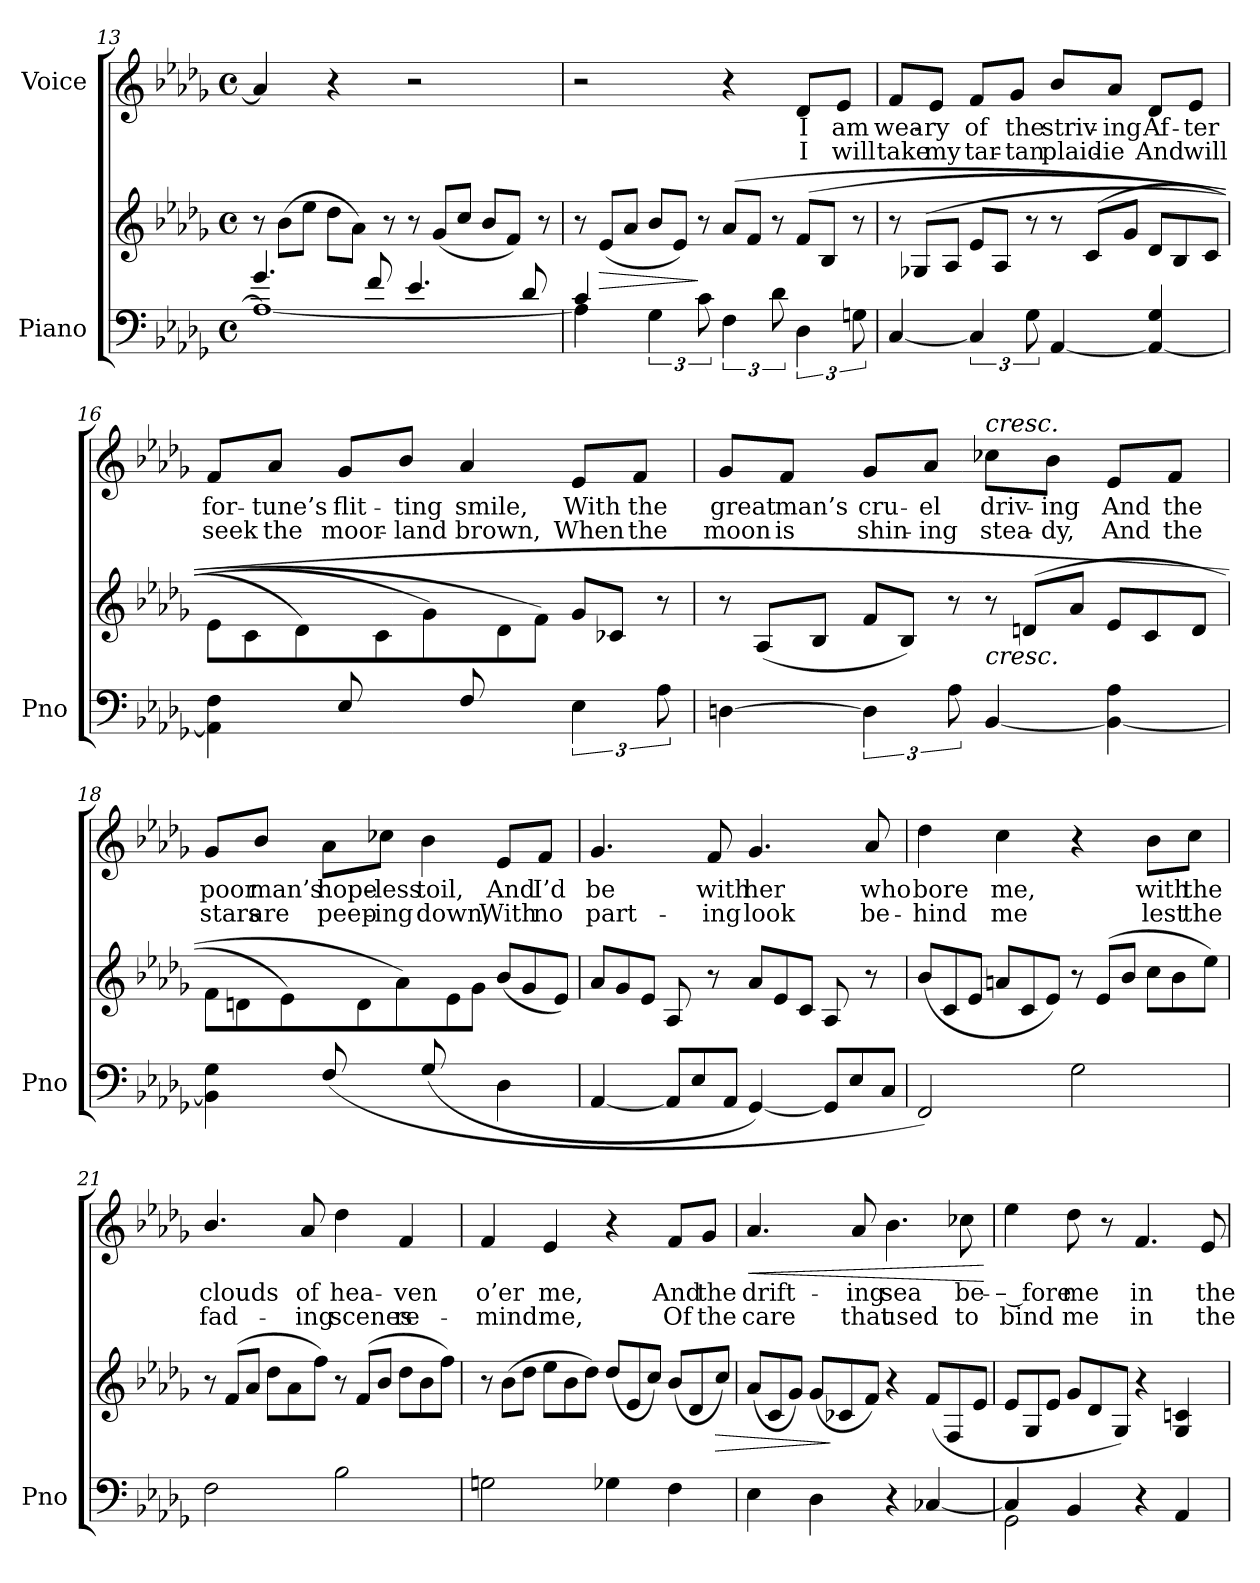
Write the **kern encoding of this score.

**kern	**kern	**dynam	**kern	**text	**text	**dynam
*part2	*part2	*part2	*part1	*part1	*part1	*part1
*staff3	*staff2	*staff2/3	*staff1	*staff1	*staff1	*staff1
*I"Piano	*	*	*I"Voice	*	*	*
*I'Pno	*	*	*	*	*	*
*clefF4	*clefG2	*	*clefG2	*	*	*
*k[b-e-a-d-g-]	*k[b-e-a-d-g-]	*	*k[b-e-a-d-g-]	*	*	*
*M4/4	*M4/4	*	*M4/4	*	*	*
*met(c)	*met(c)	*	*met(c)	*	*	*
=13	=13	=13	=13	=13	=13	=13
*^	*	*	*	*	*	*
*	*	*Xtuplet	*	*	*	*	*
4.g-/	1A-_	12r	.	4a-/]	.	.	.
.	.	(12b-\L	.	.	.	.	.
.	.	12ee-\J	.	.	.	.	.
.	.	12dd-\L	.	4r	.	.	.
.	.	12a-\J)	.	.	.	.	.
8f/	.	.	.	.	.	.	.
.	.	12r	.	.	.	.	.
4.e-/	.	12r	.	2r	.	.	.
.	.	(12g-/L	.	.	.	.	.
.	.	12cc/J	.	.	.	.	.
.	.	12b-/L	.	.	.	.	.
.	.	12f/J)	.	.	.	.	.
8d-/	.	.	.	.	.	.	.
.	.	12r	.	.	.	.	.
=14	=14	=14	=14	=14	=14	=14	=14
4c/	4A-\]	12r	.	2r	.	.	.
!	!	!	!LO:HP:b	!	!	!	!
.	.	(12e-/L	>	.	.	.	.
.	.	12a-/J	.	.	.	.	.
6G-\	2.ryy	12b-/L	.	.	.	.	.
.	.	12e-/J)	.	.	.	.	.
12c\	.	12r	]	.	.	.	.
6F\	.	(>12a-/L	.	4r	.	.	.
.	.	12f/J	.	.	.	.	.
12d-\)	.	12r	.	.	.	.	.
6D-\	.	(>12f/L	.	8d-/L	I	I	.
.	.	12B-/J	.	.	.	.	.
.	.	.	.	8e-/J	am	will	.
12Gn\)	.	12r	.	.	.	.	.
*v	*v	*	*	*	*	*	*
=15	=15	=15	=15	=15	=15	=15
[4C/	12r	.	8f/L	wea-	take	.
.	(>12G-X/L	.	.	.	.	.
.	.	.	8e-/J	-ry	my	.
.	12A-/J	.	.	.	.	.
6C/]	12e-/L	.	8f/L	of	tar-	.
.	12A-/J	.	.	.	.	.
.	.	.	8g-/J	the	-tan	.
12G-\)	12r	.	.	.	.	.
[<4AA-/	12r	.	8b-/L	striv-	plaid-	.
.	(12c/L	.	.	.	.	.
.	.	.	8a-/J	-ing	-ie	.
.	12g-/J	.	.	.	.	.
4AA-/_ 4G-/	12d-/L	.	8d-/L	Af-	And	.
.	12B-/	.	.	.	.	.
.	.	.	8e-/J	-ter	will	.
.	12c/J	.	.	.	.	.
=16	=16	=16	=16	=16	=16	=16
*^	*	*	*	*	*	*
4ryy	4AA-\] 4F\	12e-/L	.	8f/L	for-	seek	.
.	.	12c/	.	.	.	.	.
.	.	.	.	8a-/J	-tune’s	the	.
.	.	12d-/J)	.	.	.	.	.
*Xtuplet	*	*	*	*	*	*	*
(12E-/L	4ryy	12ryy	.	8g-/L	flit-	moor-	.
6ryy	.	12c\	.	.	.	.	.
.	.	.	.	8b-/J	-ting	-land	.
.	.	12g-\J)	.	.	.	.	.
(12F/L	4ryy	12ryy	.	4a-/	smile,	brown,	.
12%5ryy	.	12d-\	.	.	.	.	.
.	.	12f\J)	.	.	.	.	.
*	*tuplet	*	*	*	*	*	*
.	6E-\	12g-/L	.	8e-/L	With	When	.
.	.	12c-X/J	.	.	.	.	.
.	.	.	.	8f/J	the	the	.
.	12A-\	12r	.	.	.	.	.
*v	*v	*	*	*	*	*	*
=17	=17	=17	=17	=17	=17	=17
[4Dn\	12r	.	8g-/L	great	moon	.
.	(12A-/L	.	.	.	.	.
.	.	.	8f/J	man’s	is	.
.	12B-/J	.	.	.	.	.
6D\]	12f/L	.	8g-/L	cru-	shin-	.
.	12B-/J)	.	.	.	.	.
.	.	.	8a-/J	-el	-ing	.
12A-\	12r	.	.	.	.	.
!	!	!	!LO:TX:a:i:t=cresc.	!	!	!
!	!LO:TX:b:i:t=cresc.	!	!	!	!	!
[<4BB-/	12r	.	8cc-X\L	driv-	stea-	.
.	(12dn/L	.	.	.	.	.
.	.	.	8b-\J	-ing	-dy,	.
.	12a-/J	.	.	.	.	.
4BB-\_ 4A-\	12e-/L	.	8e-/L	And	And	.
.	12c/	.	.	.	.	.
.	.	.	8f/J	the	the	.
.	12d/J	.	.	.	.	.
=18	=18	=18	=18	=18	=18	=18
*^	*	*	*	*	*	*
4ryy	4BB-\] 4G-\	12f/L	.	8g-/L	poor	stars	.
.	.	12dn/	.	.	.	.	.
.	.	.	.	8b-/J	man’s	are	.
.	.	12e-/J)	.	.	.	.	.
*Xtuplet	*	*	*	*	*	*	*
(12F/L	4ryy	12ryy	.	8a-\L	hope-	peep-	.
6ryy	.	12d\	.	.	.	.	.
.	.	.	.	8cc-X\J	-less	-ing	.
.	.	12a-\J)	.	.	.	.	.
(12G-/L	4ryy	12ryy	.	4b-\	toil,	down,	.
12%5ryy	.	12e-\	.	.	.	.	.
.	.	12g-\J)	.	.	.	.	.
.	4D-\	(12b-/L	.	8e-/L	And	With	.
.	.	12g-/	.	.	.	.	.
.	.	.	.	8f/J	I’d	no	.
.	.	12e-/J)	.	.	.	.	.
*v	*v	*	*	*	*	*	*
=19	=19	=19	=19	=19	=19	=19
[4AA-/	(12a-/L	.	4.g-/	be	part-	.
.	12g-/	.	.	.	.	.
.	12e-/J	.	.	.	.	.
12AA-/L]	8A-/	.	.	.	.	.
12E-/	.	.	.	.	.	.
.	8r	.	8f/	with	-ing	.
12AA-/J	.	.	.	.	.	.
[4GG-/)	(12a-/L	.	4.g-/	her	look	.
.	12e-/	.	.	.	.	.
.	12c/J	.	.	.	.	.
12GG-/L]	8A-/	.	.	.	.	.
12E-/	.	.	.	.	.	.
.	8r	.	8a-/	who	be-	.
12C/J	.	.	.	.	.	.
=20	=20	=20	=20	=20	=20	=20
2FF/)	(12b-/L	.	4dd-\	bore	-hind	.
.	12c/	.	.	.	.	.
.	12e-/J	.	.	.	.	.
.	12an/L	.	4cc\	me,	me	.
.	12c/	.	.	.	.	.
.	12e-/J)	.	.	.	.	.
2G-\	12r	.	4r	.	.	.
.	(12e-/L	.	.	.	.	.
.	12b-/J	.	.	.	.	.
.	12cc\L	.	8b-\L	with	lest	.
.	12b-\	.	.	.	.	.
.	.	.	8cc\J	the	the	.
.	12ee-\J)	.	.	.	.	.
=21	=21	=21	=21	=21	=21	=21
2F\	12r	.	4.b-/	clouds	fad-	.
.	(12f/L	.	.	.	.	.
.	12a-/J	.	.	.	.	.
.	12dd-\L	.	.	.	.	.
.	12a-\	.	.	.	.	.
.	.	.	8a-/	of	-ing	.
.	12ff\J)	.	.	.	.	.
2B-\	12r	.	4dd-\	hea-	scenes	.
.	(12f/L	.	.	.	.	.
.	12b-/J	.	.	.	.	.
.	12dd-\L	.	4f/	-ven	re-	.
.	12b-\	.	.	.	.	.
.	12ff\J)	.	.	.	.	.
=22	=22	=22	=22	=22	=22	=22
2Gn\	12r	.	4f/	o’er	-mind	.
.	(12b-\L	.	.	.	.	.
.	12dd-\J	.	.	.	.	.
.	12ee-\L	.	4e-/	me,	me,	.
.	12b-\	.	.	.	.	.
.	12dd-\J)	.	.	.	.	.
4G-X\	(12dd-/L	.	4r	.	.	.
.	12e-/	.	.	.	.	.
.	12cc/J)	.	.	.	.	.
4F\	(12b-/L	.	8f/L	And	Of	.
.	12d-/	.	.	.	.	.
.	.	.	8g-/J	the	the	.
!	!	!LO:HP:b	!	!	!	!
.	12cc/J)	>	.	.	.	.
=23	=23	=23	=23	=23	=23	=23
!	!	!	!	!	!	!LO:HP:b
4E-\	(12a-/L	.	4.a-/	drift-	care	<
.	12c/	.	.	.	.	.
.	12g-/J)	.	.	.	.	.
4D-\	(12g-/L	.	.	.	.	.
.	12c-X/	]	.	.	.	.
.	.	.	8a-/	-ing	that	.
.	12f/J)	.	.	.	.	.
4r	4r	.	4.b-\	sea	used	.
[>4C-X/	(12f/L	.	.	.	.	.
.	12F/	.	.	.	.	.
.	.	.	8cc-X\	be-	to	.
.	12e-/J	.	.	.	.	.
.	.	.	.	.	.	[
=24	=24	=24	=24	=24	=24	=24
*^	*	*	*	*	*	*
4C-/]	2GG-\	12e-/L	.	4ee-\	-– fore	bind	.
.	.	12G-/	.	.	.	.	.
.	.	12e-/J	.	.	.	.	.
4BB-/	.	12g-/L	.	8dd-\	me	me	.
.	.	12d-/	.	.	.	.	.
.	.	.	.	8r	.	.	.
.	.	12G-/J)	.	.	.	.	.
4r	2ryy	4r	.	4.f/	in	in	.
4AA-/	.	4G-/ 4cn/	.	.	.	.	.
.	.	.	.	8e-/	the	the	.
*v	*v	*	*	*	*	*	*
=	=	=	=	=	=	=
*-	*-	*-	*-	*-	*-	*-
